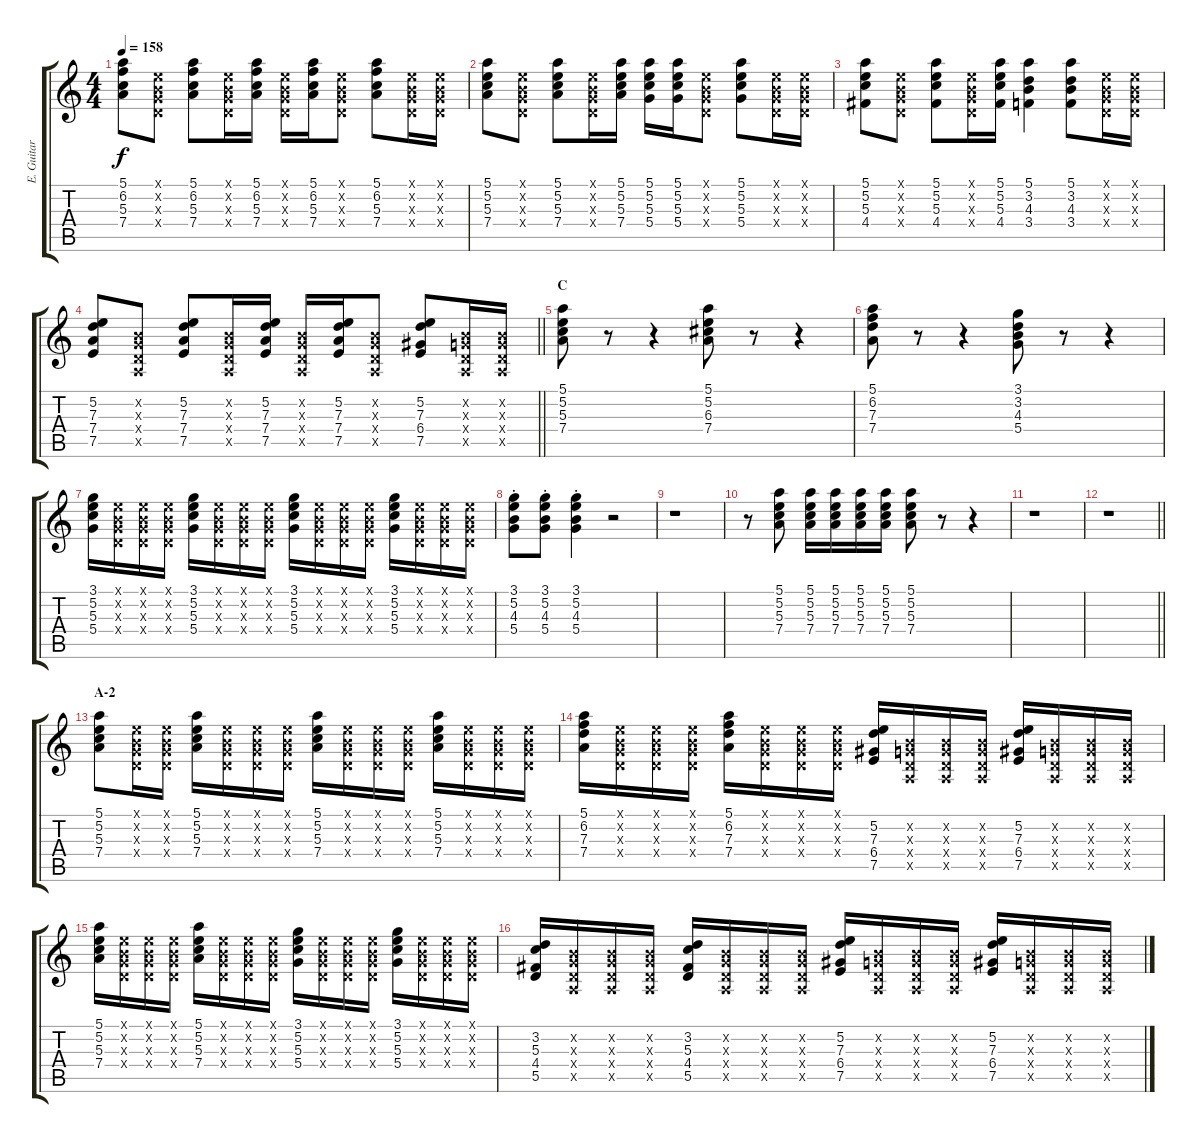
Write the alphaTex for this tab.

\track ("E. Guitar II" "E. Guitar ") {instrument overdrivenguitar}
\staff {score tabs}
\tuning (E4 B3 G3 D3 A2 E2) {hide}
\ts (4 4)
\tempo 158
\clef g2
\ks c
(5.1 6.2 5.3 7.4).8{dy f} (0.1{x} 0.2{x} 0.3{x} 0.4{x}).8 (5.1 6.2 5.3 7.4).8 (0.1{x} 0.2{x} 0.3{x} 0.4{x}).16 (5.1 6.2 5.3 7.4).16 (0.1{x} 0.2{x} 0.3{x} 0.4{x}).16 (5.1 6.2 5.3 7.4).16 (0.1{x} 0.2{x} 0.3{x} 0.4{x}).8 (5.1 6.2 5.3 7.4).8 (0.1{x} 0.2{x} 0.3{x} 0.4{x}).16 (0.1{x} 0.2{x} 0.3{x} 0.4{x}).16 |
(5.1 5.2 5.3 7.4).8 (0.1{x} 0.2{x} 0.3{x} 0.4{x}).8 (5.1 5.2 5.3 7.4).8 (0.1{x} 0.2{x} 0.3{x} 0.4{x}).16 (5.1 5.2 5.3 7.4).16 (5.1 5.2 5.3 5.4).16 (5.1 5.2 5.3 5.4).16 (0.1{x} 0.2{x} 0.3{x} 0.4{x}).8 (5.1 5.2 5.3 5.4).8 (0.1{x} 0.2{x} 0.3{x} 0.4{x}).16 (0.1{x} 0.2{x} 0.3{x} 0.4{x}).16 |
(5.1 5.2 5.3 4.4).8 (0.1{x} 0.2{x} 0.3{x} 0.4{x}).8 (5.1 5.2 5.3 4.4).8 (0.1{x} 0.2{x} 0.3{x} 0.4{x}).16 (5.1 5.2 5.3 4.4).16 (5.1 3.2 4.3 3.4).4 (5.1 3.2 4.3 3.4).8 (0.1{x} 0.2{x} 0.3{x} 0.4{x}).16 (0.1{x} 0.2{x} 0.3{x} 0.4{x}).16 |
\barLineRight lightlight
(5.2 7.3 7.4 7.5).8 (0.2{x} 0.3{x} 0.4{x} 0.5{x}).8 (5.2 7.3 7.4 7.5).8 (0.2{x} 0.3{x} 0.4{x} 0.5{x}).16 (5.2 7.3 7.4 7.5).16 (0.2{x} 0.3{x} 0.4{x} 0.5{x}).16 (5.2 7.3 7.4 7.5).16 (0.2{x} 0.3{x} 0.4{x} 0.5{x}).8 (5.2 7.3 6.4 7.5).8 (0.2{x} 0.3{x} 0.4{x} 0.5{x}).16 (0.2{x} 0.3{x} 0.4{x} 0.5{x}).16 |
\section ("" "C")
(5.1 5.2 5.3 7.4).8 r.8 r.4 (5.1 5.2 6.3 7.4).8 r.8 r.4 |
(5.1 6.2 7.3 7.4).8 r.8 r.4 (3.1 3.2 4.3 5.4).8 r.8 r.4 |
(3.1 5.2 5.3 5.4).16 (0.1{x} 0.2{x} 0.3{x} 0.4{x}).16 (0.1{x} 0.2{x} 0.3{x} 0.4{x}).16 (0.1{x} 0.2{x} 0.3{x} 0.4{x}).16 (3.1 5.2 5.3 5.4).16 (0.1{x} 0.2{x} 0.3{x} 0.4{x}).16 (0.1{x} 0.2{x} 0.3{x} 0.4{x}).16 (0.1{x} 0.2{x} 0.3{x} 0.4{x}).16 (3.1 5.2 5.3 5.4).16 (0.1{x} 0.2{x} 0.3{x} 0.4{x}).16 (0.1{x} 0.2{x} 0.3{x} 0.4{x}).16 (0.1{x} 0.2{x} 0.3{x} 0.4{x}).16 (3.1 5.2 5.3 5.4).16 (0.1{x} 0.2{x} 0.3{x} 0.4{x}).16 (0.1{x} 0.2{x} 0.3{x} 0.4{x}).16 (0.1{x} 0.2{x} 0.3{x} 0.4{x}).16 |
(3.1{st} 5.2{st} 4.3{st} 5.4{st}).8 (3.1{st} 5.2{st} 4.3{st} 5.4{st}).8 (3.1{st} 5.2{st} 4.3{st} 5.4{st}).4 r.2 |
r.1 |
r.8 (5.1 5.2 5.3 7.4).8 (5.1 5.2 5.3 7.4).16 (5.1 5.2 5.3 7.4).16 (5.1 5.2 5.3 7.4).16 (5.1 5.2 5.3 7.4).16 (5.1 5.2 5.3 7.4).8 r.8 r.4 |
r.1 |
\barLineRight lightlight
r.1 |
\section ("" "A-2")
(5.1 5.2 5.3 7.4).8 (0.1{x} 0.2{x} 0.3{x} 0.4{x}).16 (0.1{x} 0.2{x} 0.3{x} 0.4{x}).16 (5.1 5.2 5.3 7.4).16 (0.1{x} 0.2{x} 0.3{x} 0.4{x}).16 (0.1{x} 0.2{x} 0.3{x} 0.4{x}).16 (0.1{x} 0.2{x} 0.3{x} 0.4{x}).16 (5.1 5.2 5.3 7.4).16 (0.1{x} 0.2{x} 0.3{x} 0.4{x}).16 (0.1{x} 0.2{x} 0.3{x} 0.4{x}).16 (0.1{x} 0.2{x} 0.3{x} 0.4{x}).16 (5.1 5.2 5.3 7.4).16 (0.1{x} 0.2{x} 0.3{x} 0.4{x}).16 (0.1{x} 0.2{x} 0.3{x} 0.4{x}).16 (0.1{x} 0.2{x} 0.3{x} 0.4{x}).16 |
(5.1 6.2 7.3 7.4).16 (0.1{x} 0.2{x} 0.3{x} 0.4{x}).16 (0.1{x} 0.2{x} 0.3{x} 0.4{x}).16 (0.1{x} 0.2{x} 0.3{x} 0.4{x}).16 (5.1 6.2 7.3 7.4).16 (0.1{x} 0.2{x} 0.3{x} 0.4{x}).16 (0.1{x} 0.2{x} 0.3{x} 0.4{x}).16 (0.1{x} 0.2{x} 0.3{x} 0.4{x}).16 (5.2 7.3 6.4 7.5).16 (0.2{x} 0.3{x} 0.4{x} 0.5{x}).16 (0.2{x} 0.3{x} 0.4{x} 0.5{x}).16 (0.2{x} 0.3{x} 0.4{x} 0.5{x}).16 (5.2 7.3 6.4 7.5).16 (0.2{x} 0.3{x} 0.4{x} 0.5{x}).16 (0.2{x} 0.3{x} 0.4{x} 0.5{x}).16 (0.2{x} 0.3{x} 0.4{x} 0.5{x}).16 |
(5.1 5.2 5.3 7.4).16 (0.1{x} 0.2{x} 0.3{x} 0.4{x}).16 (0.1{x} 0.2{x} 0.3{x} 0.4{x}).16 (0.1{x} 0.2{x} 0.3{x} 0.4{x}).16 (5.1 5.2 5.3 7.4).16 (0.1{x} 0.2{x} 0.3{x} 0.4{x}).16 (0.1{x} 0.2{x} 0.3{x} 0.4{x}).16 (0.1{x} 0.2{x} 0.3{x} 0.4{x}).16 (3.1 5.2 5.3 5.4).16 (0.1{x} 0.2{x} 0.3{x} 0.4{x}).16 (0.1{x} 0.2{x} 0.3{x} 0.4{x}).16 (0.1{x} 0.2{x} 0.3{x} 0.4{x}).16 (3.1 5.2 5.3 5.4).16 (0.1{x} 0.2{x} 0.3{x} 0.4{x}).16 (0.1{x} 0.2{x} 0.3{x} 0.4{x}).16 (0.1{x} 0.2{x} 0.3{x} 0.4{x}).16 |
(3.2 5.3 4.4 5.5).16 (0.2{x} 0.3{x} 0.4{x} 0.5{x}).16 (0.2{x} 0.3{x} 0.4{x} 0.5{x}).16 (0.2{x} 0.3{x} 0.4{x} 0.5{x}).16 (3.2 5.3 4.4 5.5).16 (0.2{x} 0.3{x} 0.4{x} 0.5{x}).16 (0.2{x} 0.3{x} 0.4{x} 0.5{x}).16 (0.2{x} 0.3{x} 0.4{x} 0.5{x}).16 (5.2 7.3 6.4 7.5).16 (0.2{x} 0.3{x} 0.4{x} 0.5{x}).16 (0.2{x} 0.3{x} 0.4{x} 0.5{x}).16 (0.2{x} 0.3{x} 0.4{x} 0.5{x}).16 (5.2 7.3 6.4 7.5).16 (0.2{x} 0.3{x} 0.4{x} 0.5{x}).16 (0.2{x} 0.3{x} 0.4{x} 0.5{x}).16 (0.2{x} 0.3{x} 0.4{x} 0.5{x}).16
